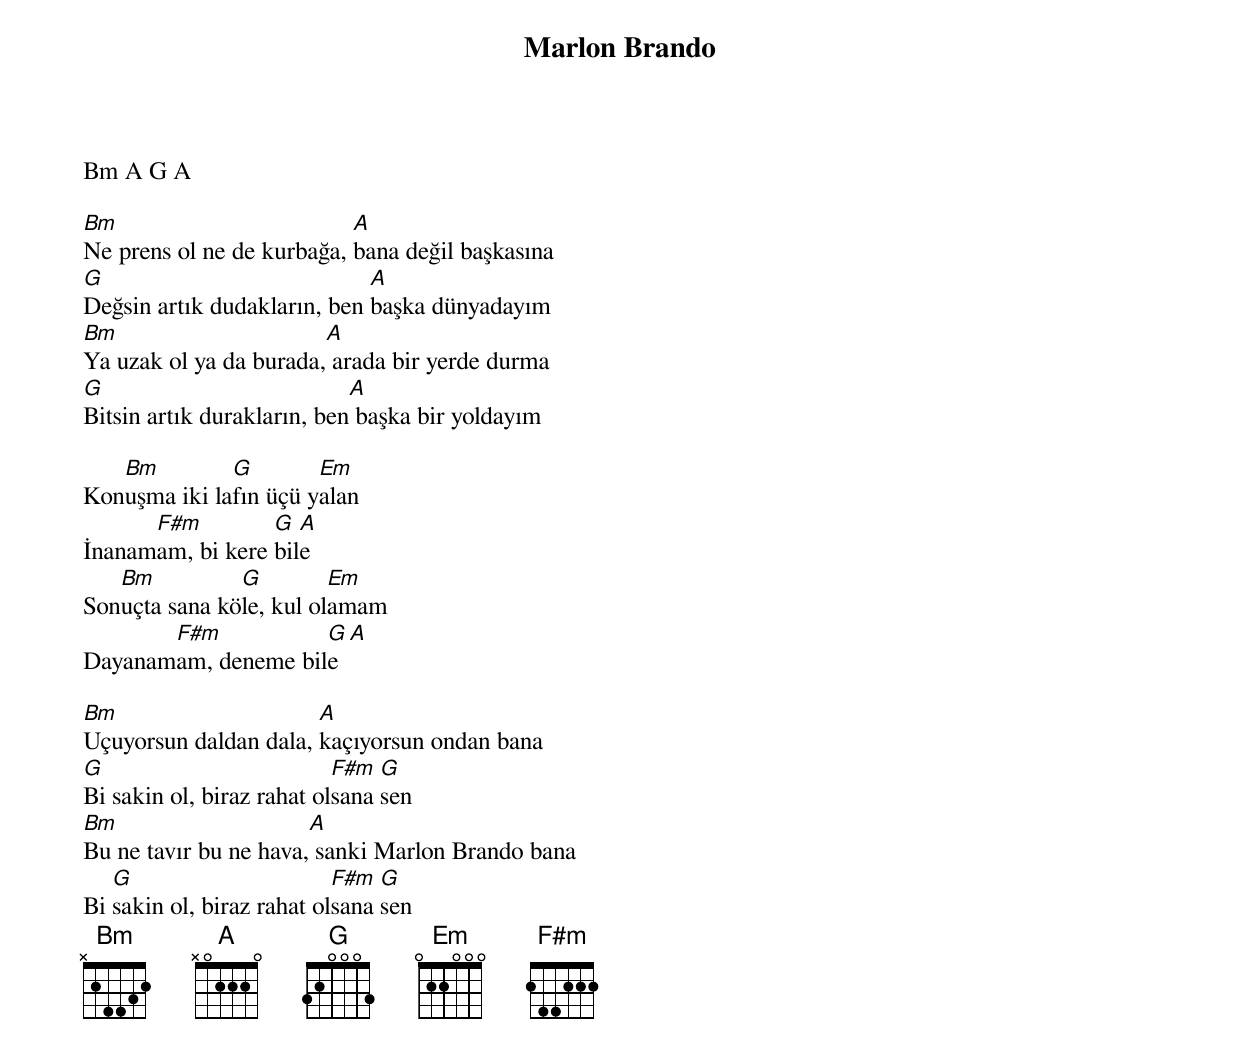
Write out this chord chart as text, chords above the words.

{title: Marlon Brando}
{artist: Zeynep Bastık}

Bm A G A

Bm                         A
Ne prens ol ne de kurbağa, bana değil başkasına
G                            A
Değsin artık dudakların, ben başka dünyadayım
Bm                      A
Ya uzak ol ya da burada, arada bir yerde durma
G                           A
Bitsin artık durakların, ben başka bir yoldayım

   Bm         G        Em
Konuşma iki lafın üçü yalan
      F#m         G  A
İnanamam, bi kere bile
   Bm          G         Em
Sonuçta sana köle, kul olamam
       F#m           G   A
Dayanamam, deneme bile

Bm                     A
Uçuyorsun daldan dala, kaçıyorsun ondan bana
G                          F#m  G
Bi sakin ol, biraz rahat olsana sen
Bm                     A
Bu ne tavır bu ne hava, sanki Marlon Brando bana
   G                       F#m  G
Bi sakin ol, biraz rahat olsana sen
